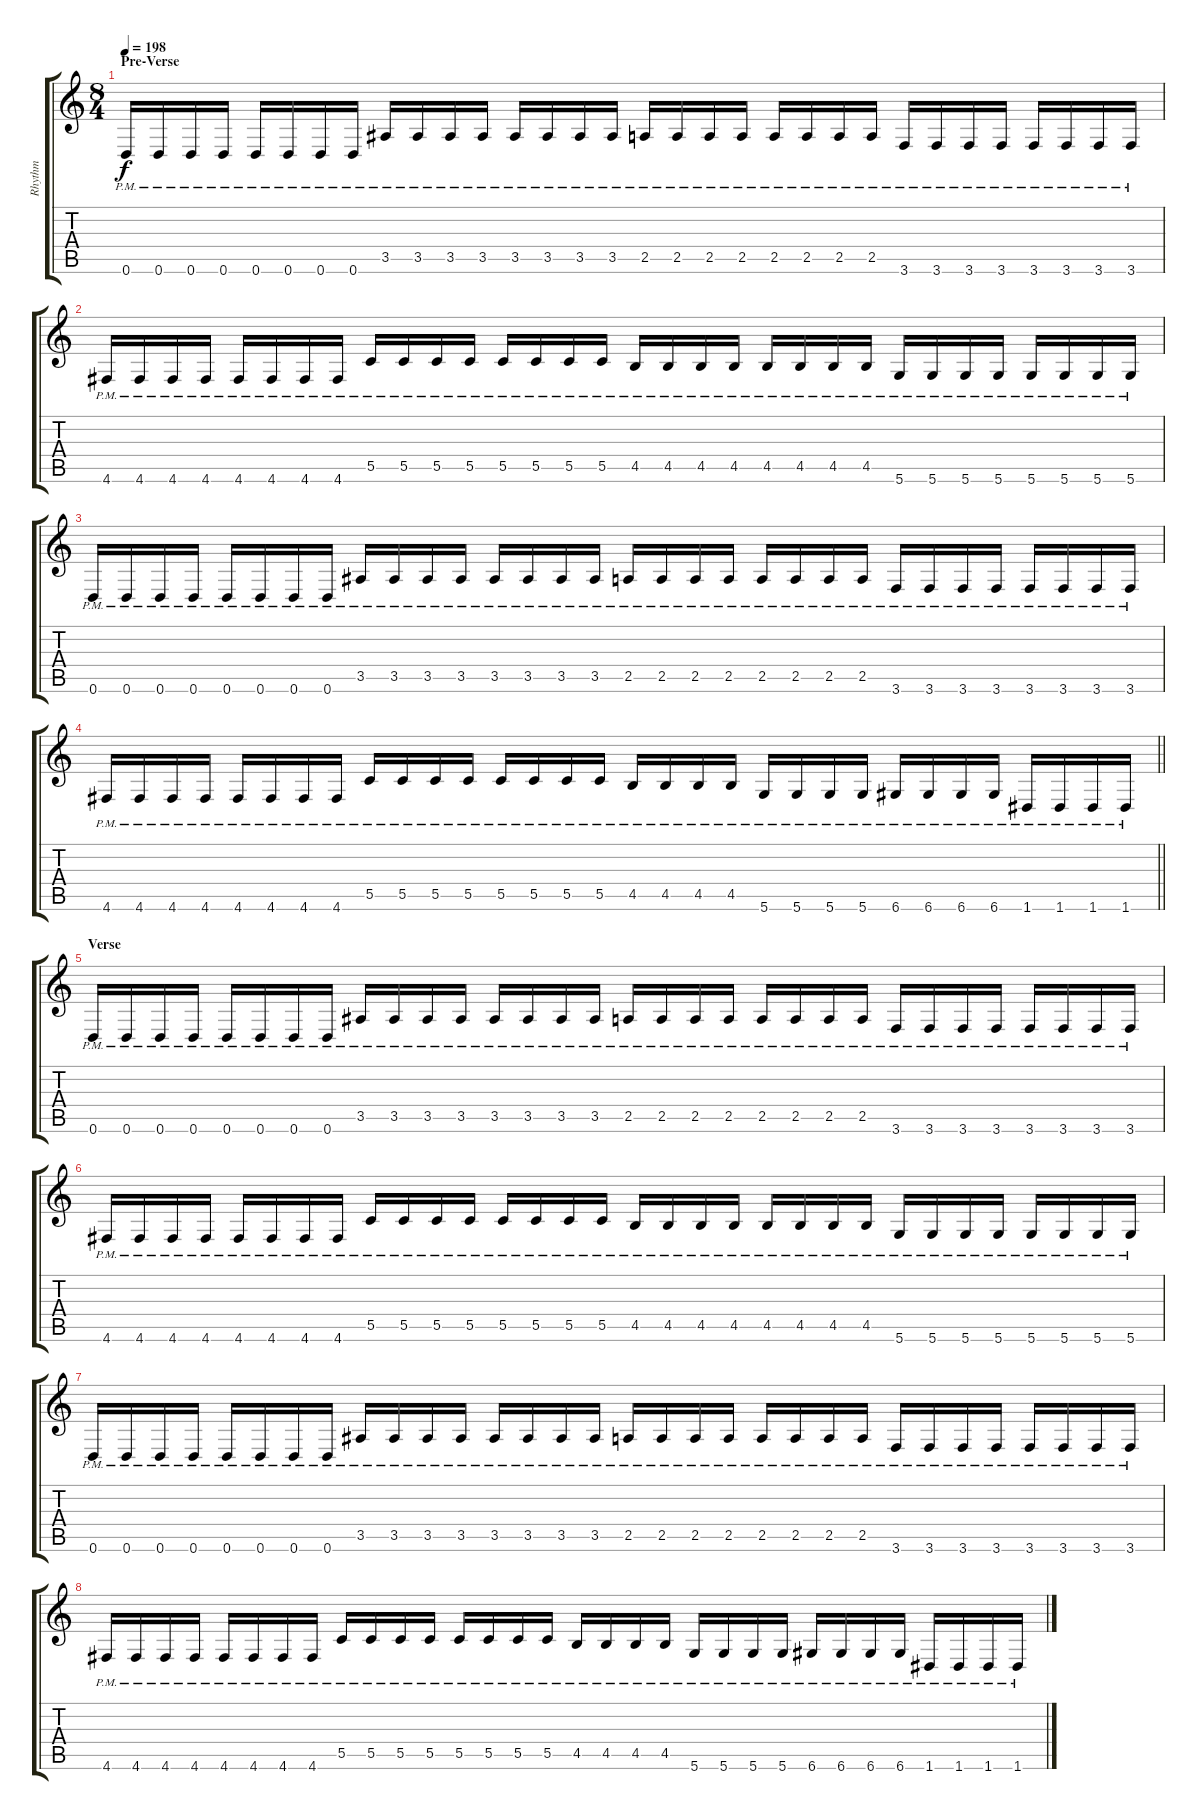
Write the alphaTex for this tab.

\track ("Rhythm" "Rhythm") {instrument distortionguitar}
\staff {score tabs}
\tuning (D4 A3 F3 C3 G2 D2) {hide}
\ts (8 4)
\section ("" "Pre-Verse")
\tempo 198
\clef g2
\ks c
0.6{pm}.16{dy f} 0.6{pm}.16 0.6{pm}.16 0.6{pm}.16 0.6{pm}.16 0.6{pm}.16 0.6{pm}.16 0.6{pm}.16 3.5{pm}.16 3.5{pm}.16 3.5{pm}.16 3.5{pm}.16 3.5{pm}.16 3.5{pm}.16 3.5{pm}.16 3.5{pm}.16 2.5{pm}.16 2.5{pm}.16 2.5{pm}.16 2.5{pm}.16 2.5{pm}.16 2.5{pm}.16 2.5{pm}.16 2.5{pm}.16 3.6{pm}.16 3.6{pm}.16 3.6{pm}.16 3.6{pm}.16 3.6{pm}.16 3.6{pm}.16 3.6{pm}.16 3.6{pm}.16 |
4.6{pm}.16 4.6{pm}.16 4.6{pm}.16 4.6{pm}.16 4.6{pm}.16 4.6{pm}.16 4.6{pm}.16 4.6{pm}.16 5.5{pm}.16 5.5{pm}.16 5.5{pm}.16 5.5{pm}.16 5.5{pm}.16 5.5{pm}.16 5.5{pm}.16 5.5{pm}.16 4.5{pm}.16 4.5{pm}.16 4.5{pm}.16 4.5{pm}.16 4.5{pm}.16 4.5{pm}.16 4.5{pm}.16 4.5{pm}.16 5.6{pm}.16 5.6{pm}.16 5.6{pm}.16 5.6{pm}.16 5.6{pm}.16 5.6{pm}.16 5.6{pm}.16 5.6{pm}.16 |
0.6{pm}.16 0.6{pm}.16 0.6{pm}.16 0.6{pm}.16 0.6{pm}.16 0.6{pm}.16 0.6{pm}.16 0.6{pm}.16 3.5{pm}.16 3.5{pm}.16 3.5{pm}.16 3.5{pm}.16 3.5{pm}.16 3.5{pm}.16 3.5{pm}.16 3.5{pm}.16 2.5{pm}.16 2.5{pm}.16 2.5{pm}.16 2.5{pm}.16 2.5{pm}.16 2.5{pm}.16 2.5{pm}.16 2.5{pm}.16 3.6{pm}.16 3.6{pm}.16 3.6{pm}.16 3.6{pm}.16 3.6{pm}.16 3.6{pm}.16 3.6{pm}.16 3.6{pm}.16 |
\barLineRight lightlight
4.6{pm}.16 4.6{pm}.16 4.6{pm}.16 4.6{pm}.16 4.6{pm}.16 4.6{pm}.16 4.6{pm}.16 4.6{pm}.16 5.5{pm}.16 5.5{pm}.16 5.5{pm}.16 5.5{pm}.16 5.5{pm}.16 5.5{pm}.16 5.5{pm}.16 5.5{pm}.16 4.5{pm}.16 4.5{pm}.16 4.5{pm}.16 4.5{pm}.16 5.6{pm}.16 5.6{pm}.16 5.6{pm}.16 5.6{pm}.16 6.6{pm}.16 6.6{pm}.16 6.6{pm}.16 6.6{pm}.16 1.6{pm}.16 1.6{pm}.16 1.6{pm}.16 1.6{pm}.16 |
\section ("" "Verse")
0.6{pm}.16 0.6{pm}.16 0.6{pm}.16 0.6{pm}.16 0.6{pm}.16 0.6{pm}.16 0.6{pm}.16 0.6{pm}.16 3.5{pm}.16 3.5{pm}.16 3.5{pm}.16 3.5{pm}.16 3.5{pm}.16 3.5{pm}.16 3.5{pm}.16 3.5{pm}.16 2.5{pm}.16 2.5{pm}.16 2.5{pm}.16 2.5{pm}.16 2.5{pm}.16 2.5{pm}.16 2.5{pm}.16 2.5{pm}.16 3.6{pm}.16 3.6{pm}.16 3.6{pm}.16 3.6{pm}.16 3.6{pm}.16 3.6{pm}.16 3.6{pm}.16 3.6{pm}.16 |
4.6{pm}.16 4.6{pm}.16 4.6{pm}.16 4.6{pm}.16 4.6{pm}.16 4.6{pm}.16 4.6{pm}.16 4.6{pm}.16 5.5{pm}.16 5.5{pm}.16 5.5{pm}.16 5.5{pm}.16 5.5{pm}.16 5.5{pm}.16 5.5{pm}.16 5.5{pm}.16 4.5{pm}.16 4.5{pm}.16 4.5{pm}.16 4.5{pm}.16 4.5{pm}.16 4.5{pm}.16 4.5{pm}.16 4.5{pm}.16 5.6{pm}.16 5.6{pm}.16 5.6{pm}.16 5.6{pm}.16 5.6{pm}.16 5.6{pm}.16 5.6{pm}.16 5.6{pm}.16 |
0.6{pm}.16 0.6{pm}.16 0.6{pm}.16 0.6{pm}.16 0.6{pm}.16 0.6{pm}.16 0.6{pm}.16 0.6{pm}.16 3.5{pm}.16 3.5{pm}.16 3.5{pm}.16 3.5{pm}.16 3.5{pm}.16 3.5{pm}.16 3.5{pm}.16 3.5{pm}.16 2.5{pm}.16 2.5{pm}.16 2.5{pm}.16 2.5{pm}.16 2.5{pm}.16 2.5{pm}.16 2.5{pm}.16 2.5{pm}.16 3.6{pm}.16 3.6{pm}.16 3.6{pm}.16 3.6{pm}.16 3.6{pm}.16 3.6{pm}.16 3.6{pm}.16 3.6{pm}.16 |
4.6{pm}.16 4.6{pm}.16 4.6{pm}.16 4.6{pm}.16 4.6{pm}.16 4.6{pm}.16 4.6{pm}.16 4.6{pm}.16 5.5{pm}.16 5.5{pm}.16 5.5{pm}.16 5.5{pm}.16 5.5{pm}.16 5.5{pm}.16 5.5{pm}.16 5.5{pm}.16 4.5{pm}.16 4.5{pm}.16 4.5{pm}.16 4.5{pm}.16 5.6{pm}.16 5.6{pm}.16 5.6{pm}.16 5.6{pm}.16 6.6{pm}.16 6.6{pm}.16 6.6{pm}.16 6.6{pm}.16 1.6{pm}.16 1.6{pm}.16 1.6{pm}.16 1.6{pm}.16
